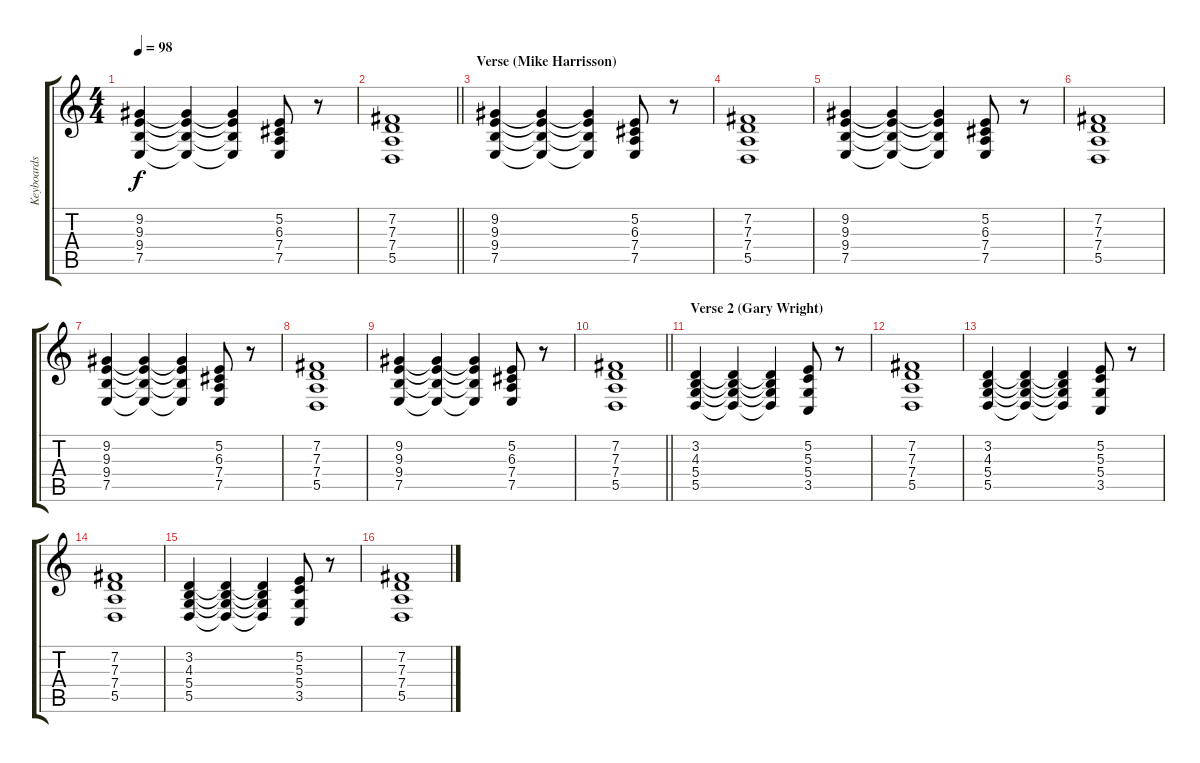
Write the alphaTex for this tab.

\track ("Keyboards (Gary Wright)" "Keyboards ") {instrument rockorgan}
\staff {score tabs}
\tuning (E4 B3 G3 D3 A2 E2) {hide}
\ts (4 4)
\tempo 98
\clef g2
\ks c
(9.2 9.3 9.4 7.5).4{dy f} (9.2{t} 9.3{t} 9.4{t} 7.5{t}).4 (9.2{t} 9.3{t} 9.4{t} 7.5{t}).4 (5.2 6.3 7.4 7.5).8 r.8 |
\barLineRight lightlight
(7.2 7.3 7.4 5.5).1 |
\section ("" "Verse (Mike Harrisson)")
(9.2 9.3 9.4 7.5).4 (9.2{t} 9.3{t} 9.4{t} 7.5{t}).4 (9.2{t} 9.3{t} 9.4{t} 7.5{t}).4 (5.2 6.3 7.4 7.5).8 r.8 |
(7.2 7.3 7.4 5.5).1 |
(9.2 9.3 9.4 7.5).4 (9.2{t} 9.3{t} 9.4{t} 7.5{t}).4 (9.2{t} 9.3{t} 9.4{t} 7.5{t}).4 (5.2 6.3 7.4 7.5).8 r.8 |
(7.2 7.3 7.4 5.5).1 |
(9.2 9.3 9.4 7.5).4 (9.2{t} 9.3{t} 9.4{t} 7.5{t}).4 (9.2{t} 9.3{t} 9.4{t} 7.5{t}).4 (5.2 6.3 7.4 7.5).8 r.8 |
(7.2 7.3 7.4 5.5).1 |
(9.2 9.3 9.4 7.5).4 (9.2{t} 9.3{t} 9.4{t} 7.5{t}).4 (9.2{t} 9.3{t} 9.4{t} 7.5{t}).4 (5.2 6.3 7.4 7.5).8 r.8 |
\barLineRight lightlight
(7.2 7.3 7.4 5.5).1 |
\section ("" "Verse 2 (Gary Wright)")
(3.2 4.3 5.4 5.5).4 (3.2{t} 4.3{t} 5.4{t} 5.5{t}).4 (3.2{t} 4.3{t} 5.4{t} 5.5{t}).4 (5.2 5.3 5.4 3.5).8 r.8 |
(7.2 7.3 7.4 5.5).1 |
(3.2 4.3 5.4 5.5).4 (3.2{t} 4.3{t} 5.4{t} 5.5{t}).4 (3.2{t} 4.3{t} 5.4{t} 5.5{t}).4 (5.2 5.3 5.4 3.5).8 r.8 |
(7.2 7.3 7.4 5.5).1 |
(3.2 4.3 5.4 5.5).4 (3.2{t} 4.3{t} 5.4{t} 5.5{t}).4 (3.2{t} 4.3{t} 5.4{t} 5.5{t}).4 (5.2 5.3 5.4 3.5).8 r.8 |
(7.2 7.3 7.4 5.5).1
